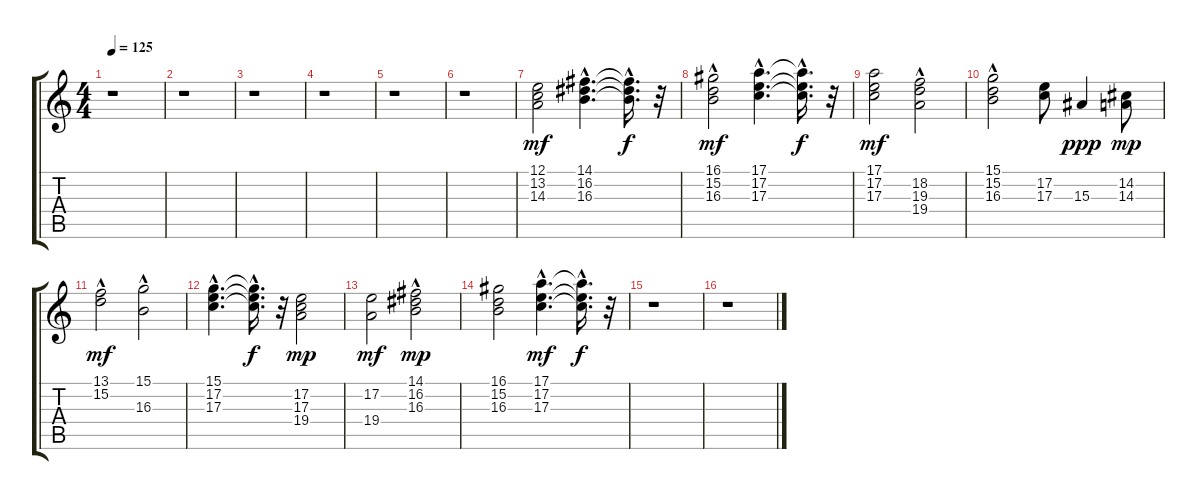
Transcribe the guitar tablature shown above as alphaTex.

\track "" {instrument drawbarorgan}
\staff {score tabs}
\tuning (E4 B3 G3 D3 A2 E2) {hide}
\ts (4 4)
\tempo 125
\clef g2
\ks c
r.1{dy mf} |
r.1 |
r.1 |
r.1 |
r.1 |
r.1 |
(12.1 13.2 14.3).2{balance 10} (14.1{hac} 16.2{hac} 16.3{hac}).4{d} (14.1{hac t} 16.2{hac t} 16.3{hac t}).16{d dy f} r.32 |
(16.1{hac} 15.2 16.3).2{dy mf} (17.1{hac} 17.2{hac} 17.3{hac}).4{d} (17.1{hac t} 17.2{hac t} 17.3{hac t}).16{d dy f} r.32 |
(17.1 17.2 17.3).2{dy mf} (18.2 19.3{hac} 19.4).2 |
(15.1{hac} 15.2{hac} 16.3{hac}).2 (17.2 17.3).8 15.3.4{dy ppp} (14.2 14.3).8{dy mp} |
(13.1{hac} 15.2{hac}).2{dy mf} (15.1{hac} 16.3).2 |
(15.1{hac} 17.2{hac} 17.3{hac}).4{d} (15.1{hac t} 17.2{hac t} 17.3{hac t}).16{d dy f} r.32 (17.2 17.3 19.4).2{dy mp} |
(17.2 19.4).2{dy mf} (14.1 16.2 16.3{hac}).2{dy mp} |
(16.1 15.2 16.3).2 (17.1{hac} 17.2{hac} 17.3{hac}).4{d dy mf} (17.1{hac t} 17.2{hac t} 17.3{hac t}).16{d dy f} r.32 |
r.1 |
r.1
